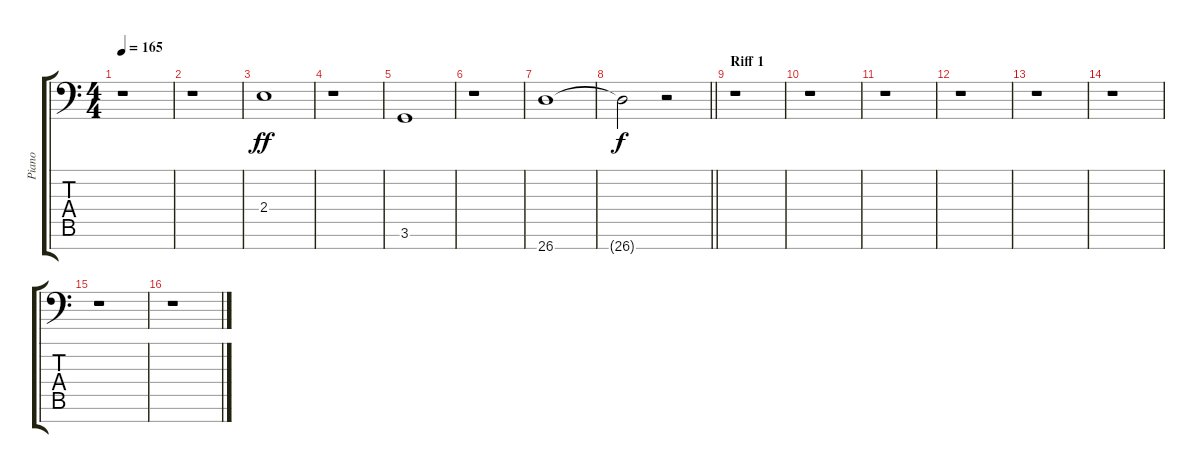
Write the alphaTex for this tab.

\track ("Piano" "Piano") {instrument acousticgrandpiano}
\staff {score tabs}
\tuning (C8 B3 G3 D3 A2 E2 C-1) {hide}
\ts (4 4)
\tempo 165
\clef f4
\ks c
r.1{dy f} |
r.1 |
2.4.1{dy ff} |
r.1 |
3.6.1 |
r.1 |
26.7.1 |
\barLineRight lightlight
26.7{t}.2{dy f} r.2 |
\section ("" "Riff 1")
r.1 |
r.1 |
r.1 |
r.1 |
r.1 |
r.1 |
r.1 |
r.1
